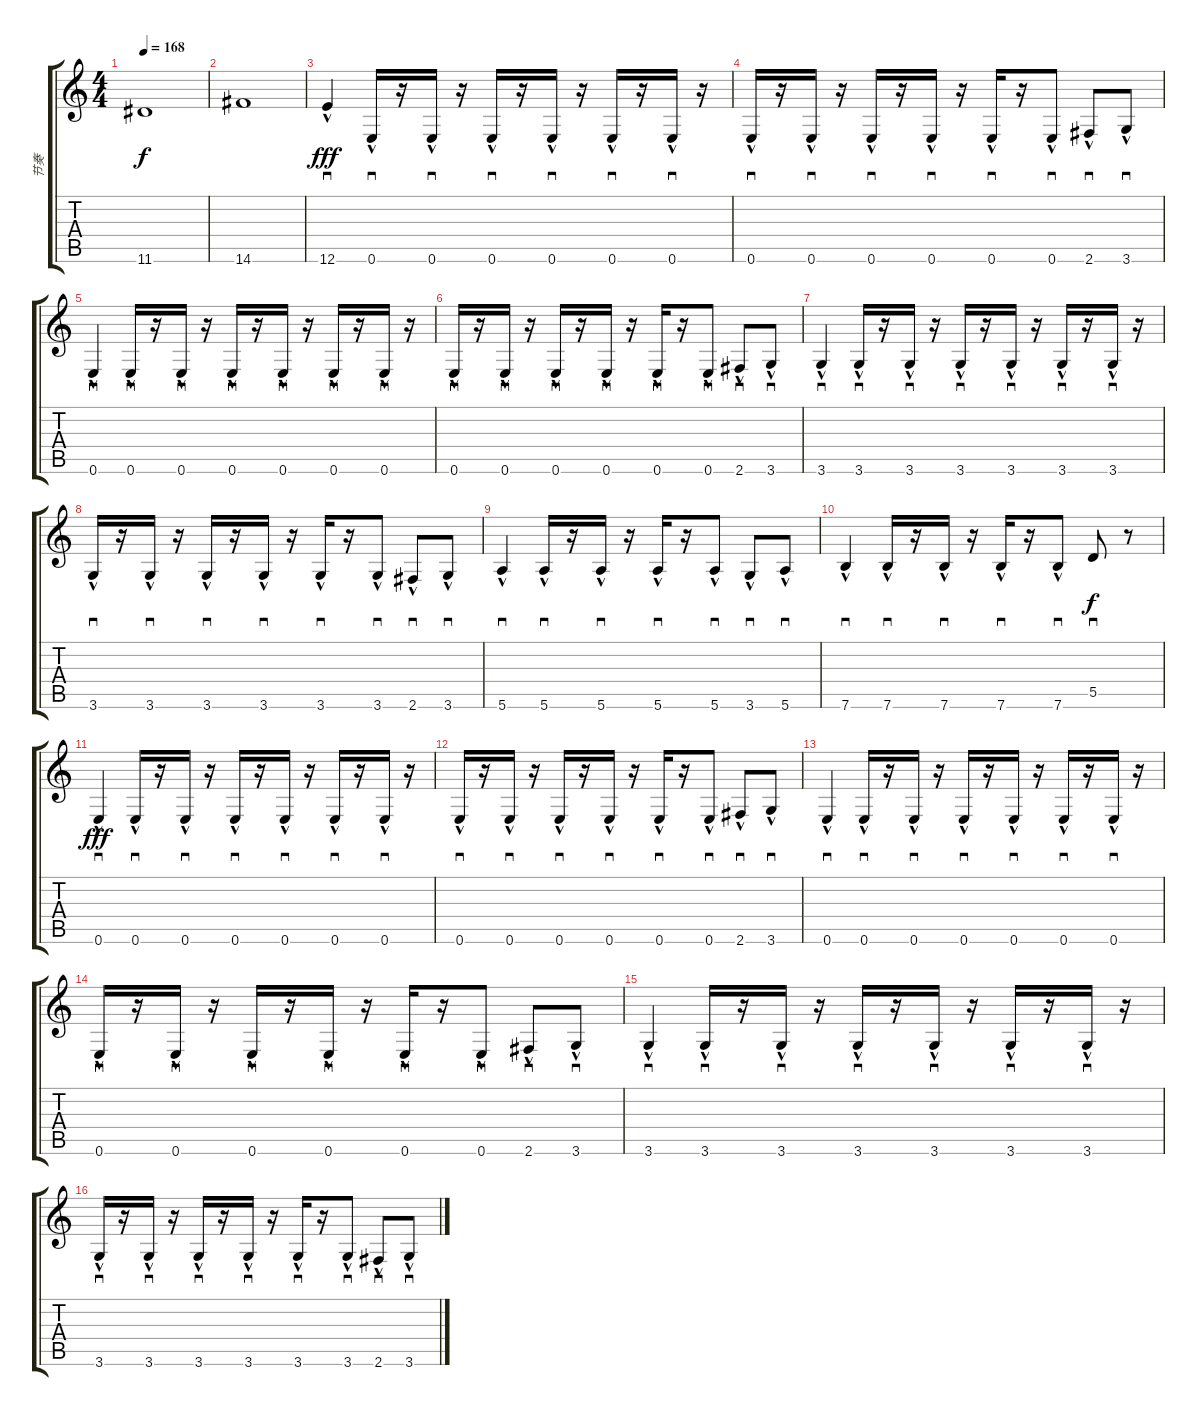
\track ("节奏" "节奏") {instrument overdrivenguitar}
\staff {score tabs}
\tuning (E4 B3 G3 D3 A2 E2) {hide}
\ts (4 4)
\tempo 168
\clef g2
\ks c
11.6.1{dy f} |
14.6.1 |
12.6{hac}.4{sd dy fff} 0.6{hac}.16{sd} r.16 0.6{hac}.16{sd} r.16 0.6{hac}.16{sd} r.16 0.6{hac}.16{sd} r.16 0.6{hac}.16{sd} r.16 0.6{hac}.16{sd} r.16 |
0.6{hac}.16{sd} r.16 0.6{hac}.16{sd} r.16 0.6{hac}.16{sd} r.16 0.6{hac}.16{sd} r.16 0.6{hac}.16{sd} r.16 0.6{hac}.8{sd} 2.6{hac}.8{sd} 3.6{hac}.8{sd} |
0.6{hac}.4{sd} 0.6{hac}.16{sd} r.16 0.6{hac}.16{sd} r.16 0.6{hac}.16{sd} r.16 0.6{hac}.16{sd} r.16 0.6{hac}.16{sd} r.16 0.6{hac}.16{sd} r.16 |
0.6{hac}.16{sd} r.16 0.6{hac}.16{sd} r.16 0.6{hac}.16{sd} r.16 0.6{hac}.16{sd} r.16 0.6{hac}.16{sd} r.16 0.6{hac}.8{sd} 2.6{hac}.8{sd} 3.6{hac}.8{sd} |
3.6{hac}.4{sd} 3.6{hac}.16{sd} r.16 3.6{hac}.16{sd} r.16 3.6{hac}.16{sd} r.16 3.6{hac}.16{sd} r.16 3.6{hac}.16{sd} r.16 3.6{hac}.16{sd} r.16 |
3.6{hac}.16{sd} r.16 3.6{hac}.16{sd} r.16 3.6{hac}.16{sd} r.16 3.6{hac}.16{sd} r.16 3.6{hac}.16{sd} r.16 3.6{hac}.8{sd} 2.6{hac}.8{sd} 3.6{hac}.8{sd} |
5.6{hac}.4{sd} 5.6{hac}.16{sd} r.16 5.6{hac}.16{sd} r.16 5.6{hac}.16{sd} r.16 5.6{hac}.8{sd} 3.6{hac}.8{sd} 5.6{hac}.8{sd} |
7.6{hac}.4{sd} 7.6{hac}.16{sd} r.16 7.6{hac}.16{sd} r.16 7.6{hac}.16{sd} r.16 7.6{hac}.8{sd} 5.5.8{sd dy f} r.8 |
0.6{hac}.4{sd dy fff} 0.6{hac}.16{sd} r.16 0.6{hac}.16{sd} r.16 0.6{hac}.16{sd} r.16 0.6{hac}.16{sd} r.16 0.6{hac}.16{sd} r.16 0.6{hac}.16{sd} r.16 |
0.6{hac}.16{sd} r.16 0.6{hac}.16{sd} r.16 0.6{hac}.16{sd} r.16 0.6{hac}.16{sd} r.16 0.6{hac}.16{sd} r.16 0.6{hac}.8{sd} 2.6{hac}.8{sd} 3.6{hac}.8{sd} |
0.6{hac}.4{sd} 0.6{hac}.16{sd} r.16 0.6{hac}.16{sd} r.16 0.6{hac}.16{sd} r.16 0.6{hac}.16{sd} r.16 0.6{hac}.16{sd} r.16 0.6{hac}.16{sd} r.16 |
0.6{hac}.16{sd} r.16 0.6{hac}.16{sd} r.16 0.6{hac}.16{sd} r.16 0.6{hac}.16{sd} r.16 0.6{hac}.16{sd} r.16 0.6{hac}.8{sd} 2.6{hac}.8{sd} 3.6{hac}.8{sd} |
3.6{hac}.4{sd} 3.6{hac}.16{sd} r.16 3.6{hac}.16{sd} r.16 3.6{hac}.16{sd} r.16 3.6{hac}.16{sd} r.16 3.6{hac}.16{sd} r.16 3.6{hac}.16{sd} r.16 |
3.6{hac}.16{sd} r.16 3.6{hac}.16{sd} r.16 3.6{hac}.16{sd} r.16 3.6{hac}.16{sd} r.16 3.6{hac}.16{sd} r.16 3.6{hac}.8{sd} 2.6{hac}.8{sd} 3.6{hac}.8{sd}
